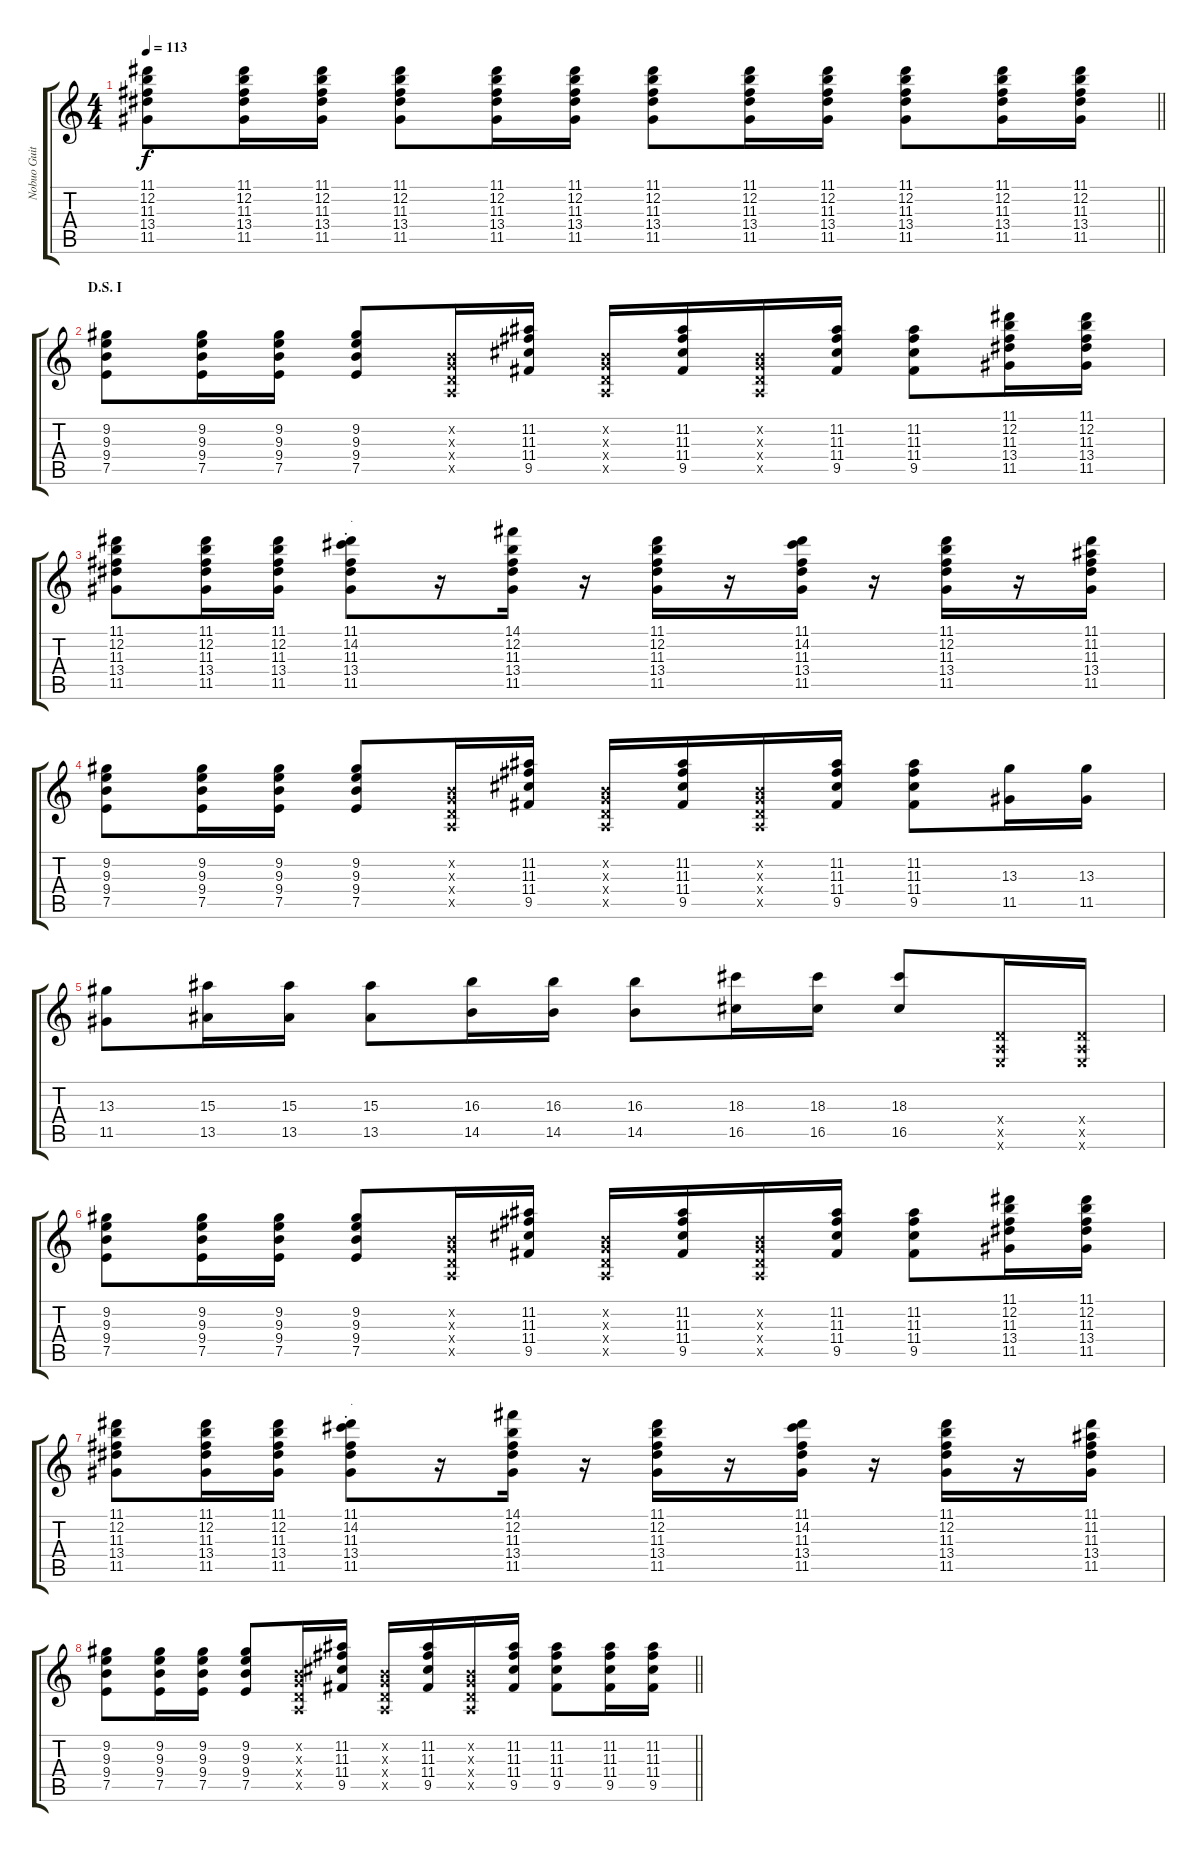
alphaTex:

\track ("Nobuo Guitar" "Nobuo Guit") {instrument electricguitarjazz}
\staff {score tabs}
\tuning (E4 B3 G3 D3 A2 E2) {hide}
\ts (4 4)
\tempo 113
\clef g2
\barLineRight lightlight
\ks c
(11.1 12.2 11.3 13.4 11.5).8{dy f instrument overdrivenguitar} (11.1 12.2 11.3 13.4 11.5).16 (11.1 12.2 11.3 13.4 11.5).16 (11.1 12.2 11.3 13.4 11.5).8 (11.1 12.2 11.3 13.4 11.5).16 (11.1 12.2 11.3 13.4 11.5).16 (11.1 12.2 11.3 13.4 11.5).8 (11.1 12.2 11.3 13.4 11.5).16 (11.1 12.2 11.3 13.4 11.5).16 (11.1 12.2 11.3 13.4 11.5).8 (11.1 12.2 11.3 13.4 11.5).16 (11.1 12.2 11.3 13.4 11.5).16 |
\section ("" "D.S. I")
(9.2 9.3 9.4 7.5).8 (9.2 9.3 9.4 7.5).16 (9.2 9.3 9.4 7.5).16 (9.2 9.3 9.4 7.5).8 (0.2{x} 0.3{x} 0.4{x} 0.5{x}).16 (11.2 11.3 11.4 9.5).16 (0.2{x} 0.3{x} 0.4{x} 0.5{x}).16 (11.2 11.3 11.4 9.5).16 (0.2{x} 0.3{x} 0.4{x} 0.5{x}).16 (11.2 11.3 11.4 9.5).16 (11.2 11.3 11.4 9.5).8 (11.1 12.2 11.3 13.4 11.5).16 (11.1 12.2 11.3 13.4 11.5).16 |
(11.1 12.2 11.3 13.4 11.5).8 (11.1 12.2 11.3 13.4 11.5).16 (11.1 12.2 11.3 13.4 11.5).16 (11.1{st} 14.2{st} 11.3{st} 13.4{st} 11.5{st}).8{txt "."} r.16 (14.1 12.2 11.3 13.4 11.5).16 r.16 (11.1 12.2 11.3 13.4 11.5).16 r.16 (11.1 14.2 11.3 13.4 11.5).16 r.16 (11.1 12.2 11.3 13.4 11.5).16 r.16 (11.1 11.2 11.3 13.4 11.5).16 |
(9.2 9.3 9.4 7.5).8 (9.2 9.3 9.4 7.5).16 (9.2 9.3 9.4 7.5).16 (9.2 9.3 9.4 7.5).8 (0.2{x} 0.3{x} 0.4{x} 0.5{x}).16 (11.2 11.3 11.4 9.5).16 (0.2{x} 0.3{x} 0.4{x} 0.5{x}).16 (11.2 11.3 11.4 9.5).16 (0.2{x} 0.3{x} 0.4{x} 0.5{x}).16 (11.2 11.3 11.4 9.5).16 (11.2 11.3 11.4 9.5).8 (13.3 11.5).16 (13.3 11.5).16 |
(13.3 11.5).8 (15.3 13.5).16 (15.3 13.5).16 (15.3 13.5).8 (16.3 14.5).16 (16.3 14.5).16 (16.3 14.5).8 (18.3 16.5).16 (18.3 16.5).16 (18.3 16.5).8 (0.4{x} 0.5{x} 0.6{x}).16 (0.4{x} 0.5{x} 0.6{x}).16 |
(9.2 9.3 9.4 7.5).8 (9.2 9.3 9.4 7.5).16 (9.2 9.3 9.4 7.5).16 (9.2 9.3 9.4 7.5).8 (0.2{x} 0.3{x} 0.4{x} 0.5{x}).16 (11.2 11.3 11.4 9.5).16 (0.2{x} 0.3{x} 0.4{x} 0.5{x}).16 (11.2 11.3 11.4 9.5).16 (0.2{x} 0.3{x} 0.4{x} 0.5{x}).16 (11.2 11.3 11.4 9.5).16 (11.2 11.3 11.4 9.5).8 (11.1 12.2 11.3 13.4 11.5).16 (11.1 12.2 11.3 13.4 11.5).16 |
(11.1 12.2 11.3 13.4 11.5).8 (11.1 12.2 11.3 13.4 11.5).16 (11.1 12.2 11.3 13.4 11.5).16 (11.1{st} 14.2{st} 11.3{st} 13.4{st} 11.5{st}).8{txt "."} r.16 (14.1 12.2 11.3 13.4 11.5).16 r.16 (11.1 12.2 11.3 13.4 11.5).16 r.16 (11.1 14.2 11.3 13.4 11.5).16 r.16 (11.1 12.2 11.3 13.4 11.5).16 r.16 (11.1 11.2 11.3 13.4 11.5).16 |
\barLineRight lightlight
(9.2 9.3 9.4 7.5).8 (9.2 9.3 9.4 7.5).16 (9.2 9.3 9.4 7.5).16 (9.2 9.3 9.4 7.5).8 (0.2{x} 0.3{x} 0.4{x} 0.5{x}).16 (11.2 11.3 11.4 9.5).16 (0.2{x} 0.3{x} 0.4{x} 0.5{x}).16 (11.2 11.3 11.4 9.5).16 (0.2{x} 0.3{x} 0.4{x} 0.5{x}).16 (11.2 11.3 11.4 9.5).16 (11.2 11.3 11.4 9.5).8 (11.2 11.3 11.4 9.5).16 (11.2 11.3 11.4 9.5).16
